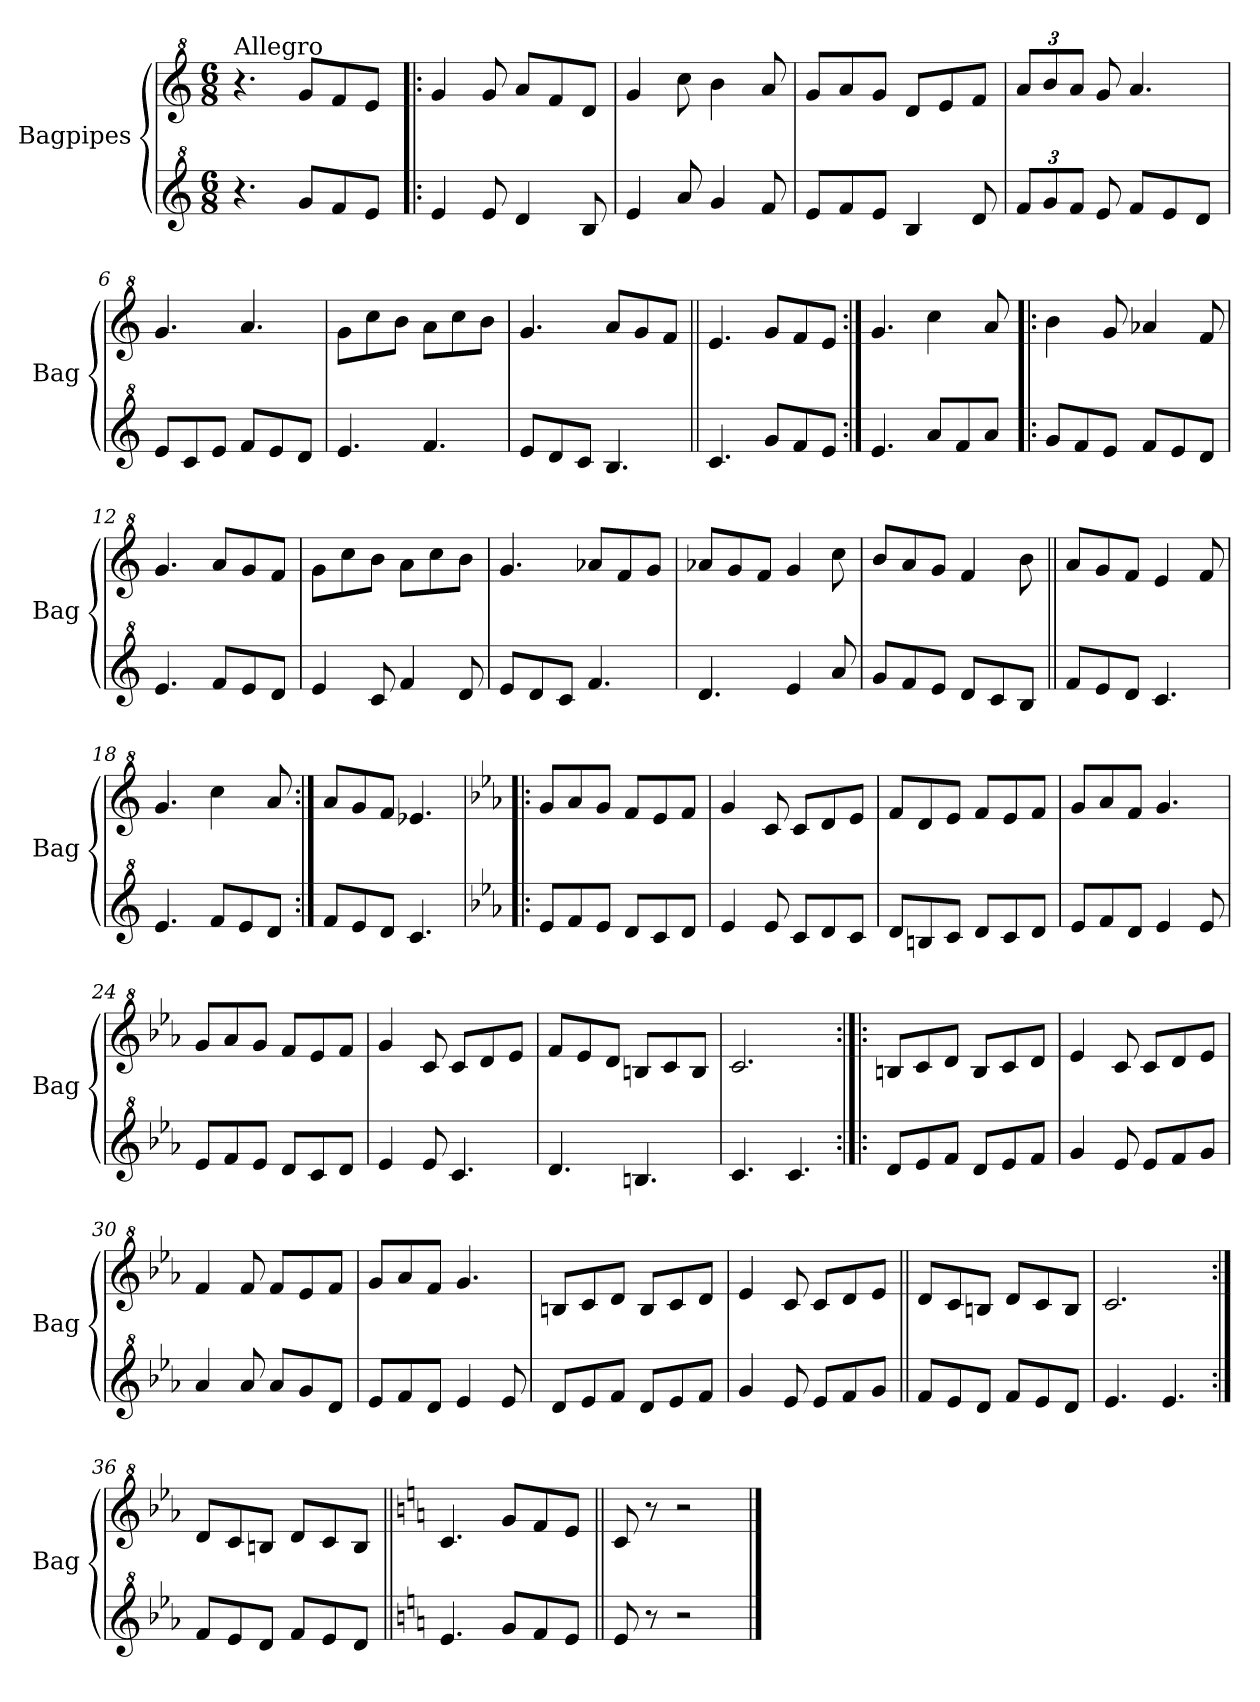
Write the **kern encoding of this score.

**kern	**kern
*part2	*part1
*staff2	*staff1
*I"Bagpipes	*I"Bagpipes
*I'Bag	*I'Bag
*clefG^2	*clefG^2
*k[]	*k[]
*C:	*C:
*M6/8	*M6/8
=1	=1
!	!LO:TX:a:t=Allegro
4.r	4.r
8gg/L	8gg/L
8ff/	8ff/
8ee/J	8ee/J
=2!|:	=2!|:
4ee/	4gg/
8ee/	8gg/
4dd/	8aa/L
.	8ff/
8b/	8dd/J
=3	=3
4ee/	4gg/
8aa/	8ccc\
4gg/	4bb\
8ff/	8aa/
=4	=4
8ee/L	8gg/L
8ff/	8aa/
8ee/J	8gg/J
4b/	8dd/L
.	8ee/
8dd/	8ff/J
=5	=5
*Xbrackettup	*Xbrackettup
12ff/L	12aa/L
12gg/	12bb/
12ff/J	12aa/J
8ee/	8gg/
8ff/L	4.aa/
8ee/	.
8dd/J	.
=6	=6
8ee/L	4.gg/
8cc/	.
8ee/J	.
8ff/L	4.aa/
8ee/	.
8dd/J	.
=7	=7
4.ee/	8gg\L
.	8ccc\
.	8bb\J
4.ff/	8aa\L
.	8ccc\
.	8bb\J
!!LO:LB:g=z
=8	=8
8ee/L	4.gg/
8dd/	.
8cc/J	.
4.b/	8aa/L
.	8gg/
.	8ff/J
=9||	=9||
4.cc/	4.ee/
8gg/L	8gg/L
8ff/	8ff/
8ee/J	8ee/J
=10:|!	=10:|!
4.ee/	4.gg/
8aa/L	4ccc\
8ff/	.
8aa/J	8aa/
=11!|:	=11!|:
8gg/L	4bb\
8ff/	.
8ee/J	8gg/
8ff/L	4aa-X/
8ee/	.
8dd/J	8ff/
=12	=12
4.ee/	4.gg/
8ff/L	8aa/L
8ee/	8gg/
8dd/J	8ff/J
=13	=13
4ee/	8gg\L
.	8ccc\
8cc/	8bb\J
4ff/	8aa\L
.	8ccc\
8dd/	8bb\J
=14	=14
8ee/L	4.gg/
8dd/	.
8cc/J	.
4.ff/	8aa-X/L
.	8ff/
.	8gg/J
!!LO:LB:g=z
=15	=15
4.dd/	8aa-X/L
.	8gg/
.	8ff/J
4ee/	4gg/
8aa/	8ccc\
=16	=16
8gg/L	8bb/L
8ff/	8aa/
8ee/J	8gg/J
8dd/L	4ff/
8cc/	.
8b/J	8bb\
=17||	=17||
8ff/L	8aa/L
8ee/	8gg/
8dd/J	8ff/J
4.cc/	4ee/
.	8ff/
=18	=18
4.ee/	4.gg/
8ff/L	4ccc\
8ee/	.
8dd/J	8aa/
=19:|!	=19:|!
8ff/L	8aa/L
8ee/	8gg/
8dd/J	8ff/J
4.cc/	4.ee-X/
=20!|:	=20!|:
*k[b-e-a-]	*k[b-e-a-]
*E-:	*E-:
8ee-/L	8gg/L
8ff/	8aa-/
8ee-/J	8gg/J
8dd/L	8ff/L
8cc/	8ee-/
8dd/J	8ff/J
=21	=21
4ee-/	4gg/
8ee-/	8cc/
8cc/L	8cc/L
8dd/	8dd/
8cc/J	8ee-/J
!!LO:LB:g=z
=22	=22
8dd/L	8ff/L
8bn/	8dd/
8cc/J	8ee-/J
8dd/L	8ff/L
8cc/	8ee-/
8dd/J	8ff/J
=23	=23
8ee-/L	8gg/L
8ff/	8aa-/
8dd/J	8ff/J
4ee-/	4.gg/
8ee-/	.
=24	=24
8ee-/L	8gg/L
8ff/	8aa-/
8ee-/J	8gg/J
8dd/L	8ff/L
8cc/	8ee-/
8dd/J	8ff/J
=25	=25
4ee-/	4gg/
8ee-/	8cc/
4.cc/	8cc/L
.	8dd/
.	8ee-/J
=26	=26
4.dd/	8ff/L
.	8ee-/
.	8dd/J
4.bn/	8bn/L
.	8cc/
.	8b/J
=27	=27
4.cc/	2.cc/
4.cc/	.
=28:|!|:	=28:|!|:
8dd/L	8bn/L
8ee-/	8cc/
8ff/J	8dd/J
8dd/L	8b/L
8ee-/	8cc/
8ff/J	8dd/J
!!LO:LB:g=z
=29	=29
4gg/	4ee-/
8ee-/	8cc/
8ee-/L	8cc/L
8ff/	8dd/
8gg/J	8ee-/J
=30	=30
4aa-/	4ff/
8aa-/	8ff/
8aa-/L	8ff/L
8gg/	8ee-/
8dd/J	8ff/J
=31	=31
8ee-/L	8gg/L
8ff/	8aa-/
8dd/J	8ff/J
4ee-/	4.gg/
8ee-/	.
=32	=32
8dd/L	8bn/L
8ee-/	8cc/
8ff/J	8dd/J
8dd/L	8b/L
8ee-/	8cc/
8ff/J	8dd/J
=33	=33
4gg/	4ee-/
8ee-/	8cc/
8ee-/L	8cc/L
8ff/	8dd/
8gg/J	8ee-/J
=34||	=34||
8ff/L	8dd/L
8ee-/	8cc/
8dd/J	8bn/J
8ff/L	8dd/L
8ee-/	8cc/
8dd/J	8b/J
=35	=35
4.ee-/	2.cc/
4.ee-/	.
!!LO:LB:g=z
=36:|!	=36:|!
8ff/L	8dd/L
8ee-/	8cc/
8dd/J	8bn/J
8ff/L	8dd/L
8ee-/	8cc/
8dd/J	8b/J
=37||	=37||
*k[]	*k[]
*C:	*C:
4.ee/	4.cc/
8gg/L	8gg/L
8ff/	8ff/
8ee/J	8ee/J
=38||	=38||
8ee/	8cc/
8r	8r
2r	2r
==	==
*-	*-
